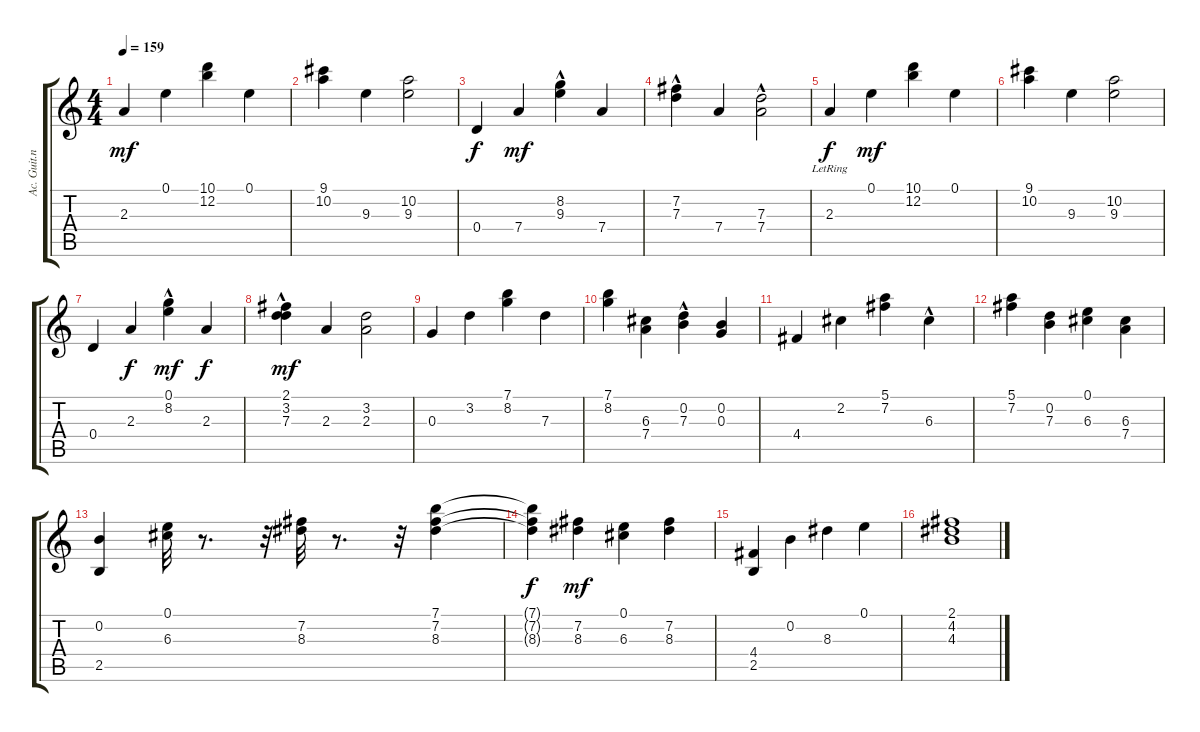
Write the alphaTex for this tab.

\track ("Ac. Guit.nylon" "Ac. Guit.n") {instrument acousticguitarnylon}
\staff {score tabs}
\tuning (E4 B3 G3 D3 A2 E2) {hide}
\ts (4 4)
\tempo 159
\clef g2
\ks c
2.3.4{dy mf instrument acousticguitarnylon} 0.1.4 (10.1 12.2).4 0.1.4 |
(9.1 10.2).4 9.3.4 (10.2 9.3).2 |
0.4.4{dy f} 7.4.4{dy mf} (8.2{hac} 9.3).4 7.4.4 |
(7.2{hac} 7.3).4 7.4.4 (7.3 7.4{hac}).2 |
2.3{lr}.4{dy f} 0.1.4{dy mf} (10.1 12.2).4 0.1.4 |
(9.1 10.2).4 9.3.4 (10.2 9.3).2 |
0.4.4 2.3.4{dy f} (0.1 8.2{hac}).4{dy mf} 2.3.4{dy f} |
(2.1{hac} 3.2 7.3).4{dy mf} 2.3.4 (3.2 2.3).2 |
0.3.4 3.2.4 (7.1 8.2).4 7.3.4 |
(7.1 8.2).4 (6.3 7.4).4 (0.2 7.3{hac}).4 (0.2 0.3).4 |
4.4.4 2.2.4 (5.1 7.2).4 6.3{hac}.4 |
(5.1 7.2).4 (0.2 7.3).4 (0.1 6.3).4 (6.3 7.4).4 |
(0.2 2.5).4 (0.1 6.3).32 r.8{d} r.32 (7.2 8.3).32 r.8{d} r.32 (7.1 7.2 8.3).4 |
(7.1{t} 7.2{t} 8.3{t}).4{dy f} (7.2 8.3).4{dy mf} (0.1 6.3).4 (7.2 8.3).4 |
(4.4 2.5).4 0.2.4 8.3.4 0.1.4 |
(2.1 4.2 4.3).1
